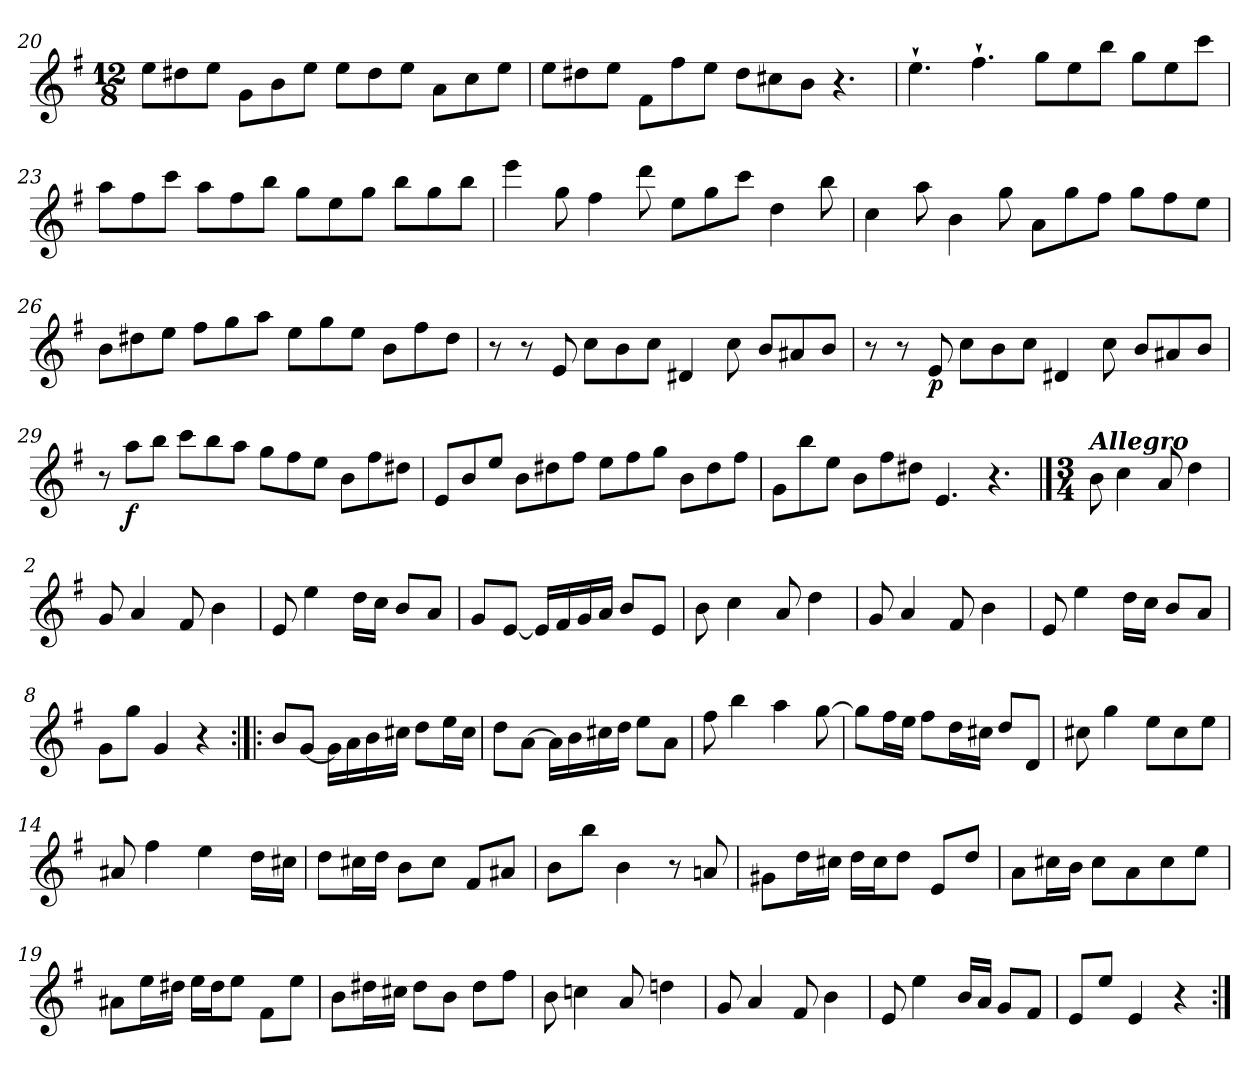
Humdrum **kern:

**kern	**dynam
*part1	*part1
*staff1	*staff1
!!LO:LB:g=z
*clefG2	*
*k[f#]	*
*e:	*
*M12/8	*
=20	=20
8ee\L	.
8dd#X\	.
8ee\J	.
8g\L	.
8b\	.
8ee\J	.
8ee\L	.
8dd#\	.
8ee\J	.
8a\L	.
8cc\	.
8ee\J	.
=21	=21
8ee\L	.
8dd#X\	.
8ee\J	.
8f#\L	.
8ff#\	.
8ee\J	.
8dd#\L	.
8cc#X\	.
8b\J	.
4.r	.
=22	=22
4.ee`>\	.
4.ff#`>\	.
8gg\L	.
8ee\	.
8bb\J	.
8gg\L	.
8ee\	.
8ccc\J	.
!!LO:LB:g=z
=23	=23
8aa\L	.
8ff#\	.
8ccc\J	.
8aa\L	.
8ff#\	.
8bb\J	.
8gg\L	.
8ee\	.
8gg\J	.
8bb\L	.
8gg\	.
8bb\J	.
=24	=24
4eee\	.
8gg\	.
4ff#\	.
8ddd\	.
8ee\L	.
8gg\	.
8ccc\J	.
4dd\	.
8bb\	.
=25	=25
4cc\	.
8aa\	.
4b\	.
8gg\	.
8a\L	.
8gg\	.
8ff#\J	.
8gg\L	.
8ff#\	.
8ee\J	.
!!LO:LB:g=z
=26	=26
8b\L	.
8dd#X\	.
8ee\J	.
8ff#\L	.
8gg\	.
8aa\J	.
8ee\L	.
8gg\	.
8ee\J	.
8b\L	.
8ff#\	.
8dd#\J	.
=27	=27
8r	.
8r	.
8e/	.
8cc\L	.
8b\	.
8cc\J	.
4d#X/	.
8cc\	.
8b/L	.
8a#X/	.
8b/J	.
=28	=28
8r	.
8r	.
!	!LO:DY:b
8e/	p
8cc\L	.
8b\	.
8cc\J	.
4d#X/	.
8cc\	.
8b/L	.
8a#X/	.
8b/J	.
!!LO:LB:g=z
=29	=29
8r	.
!	!LO:DY:b
8aa\L	f
8bb\J	.
8ccc\L	.
8bb\	.
8aa\J	.
8gg\L	.
8ff#\	.
8ee\J	.
8b\L	.
8ff#\	.
8dd#X\J	.
=30	=30
8e/L	.
8b/	.
8ee/J	.
8b\L	.
8dd#X\	.
8ff#\J	.
8ee\L	.
8ff#\	.
8gg\J	.
8b\L	.
8dd#\	.
8ff#\J	.
=31	=31
8g\L	.
8bb\	.
8ee\J	.
8b\L	.
8ff#\	.
8dd#X\J	.
4.e/	.
4.r	.
!!LO:LB:g=z
==1	==1
*M3/4	*
!LO:TX:a:Bi:t=Allegro	!
8b\	.
4cc\	.
8a/	.
4dd\	.
=2	=2
8g/	.
4a/	.
8f#/	.
4b\	.
=3	=3
8e/	.
4ee\	.
16dd\LL	.
16cc\JJ	.
8b/L	.
8a/J	.
=4	=4
8g/L	.
[8e/J	.
16e/LL]	.
16f#/	.
16g/	.
16a/JJ	.
8b/L	.
8e/J	.
=5	=5
8b\	.
4cc\	.
8a/	.
4dd\	.
!!LO:LB:g=z
=6	=6
8g/	.
4a/	.
8f#/	.
4b\	.
=7	=7
8e/	.
4ee\	.
16dd\LL	.
16cc\JJ	.
8b/L	.
8a/J	.
=8	=8
8g\L	.
8gg\J	.
4g/	.
4r	.
=9:|!|:	=9:|!|:
8b/L	.
[>8g/J	.
16g\LL]	.
16a\	.
16b\	.
16cc#X\JJ	.
8dd\L	.
16ee\L	.
16cc#\JJ	.
=10	=10
8dd\L	.
[>8a\J	.
16a\LL]	.
16b\	.
16cc#X\	.
16dd\JJ	.
8ee\L	.
8a\J	.
!!LO:LB:g=z
=11	=11
8ff#\	.
4bb\	.
4aa\	.
[>8gg\	.
=12	=12
8gg\L]	.
16ff#\L	.
16ee\JJ	.
8ff#\L	.
16dd\L	.
16cc#X\JJ	.
8dd/L	.
8d/J	.
=13	=13
8cc#X\	.
4gg\	.
8ee\L	.
8cc#\	.
8ee\J	.
=14	=14
8a#X/	.
4ff#\	.
4ee\	.
16dd\LL	.
16cc#X\JJ	.
=15	=15
8dd\L	.
16cc#X\L	.
16dd\JJ	.
8b\L	.
8cc#\J	.
8f#/L	.
8a#X/J	.
!!LO:LB:g=z
=16	=16
8b\L	.
8bb\J	.
4b\	.
8r	.
8an/	.
=17	=17
8g#X\L	.
16dd\L	.
16cc#X\JJ	.
16dd\LL	.
16cc#\J	.
8dd\J	.
8e/L	.
8dd/J	.
=18	=18
8a\L	.
16cc#X\L	.
16b\JJ	.
8cc#\L	.
8a\	.
8cc#\	.
8ee\J	.
=19	=19
8a#X\L	.
16ee\L	.
16dd#X\JJ	.
16ee\LL	.
16dd#\J	.
8ee\J	.
8f#\L	.
8ee\J	.
!!LO:LB:g=z
=20	=20
8b\L	.
16dd#X\L	.
16cc#X\JJ	.
8dd#\L	.
8b\J	.
8dd#\L	.
8ff#\J	.
=21	=21
8b\	.
4ccn\	.
8a/	.
4ddn\	.
=22	=22
8g/	.
4a/	.
8f#/	.
4b\	.
=23	=23
8e/	.
4ee\	.
16b/LL	.
16a/JJ	.
8g/L	.
8f#/J	.
=24	=24
8e/L	.
8ee/J	.
4e/	.
4r	.
=:|!	=:|!
*-	*-
